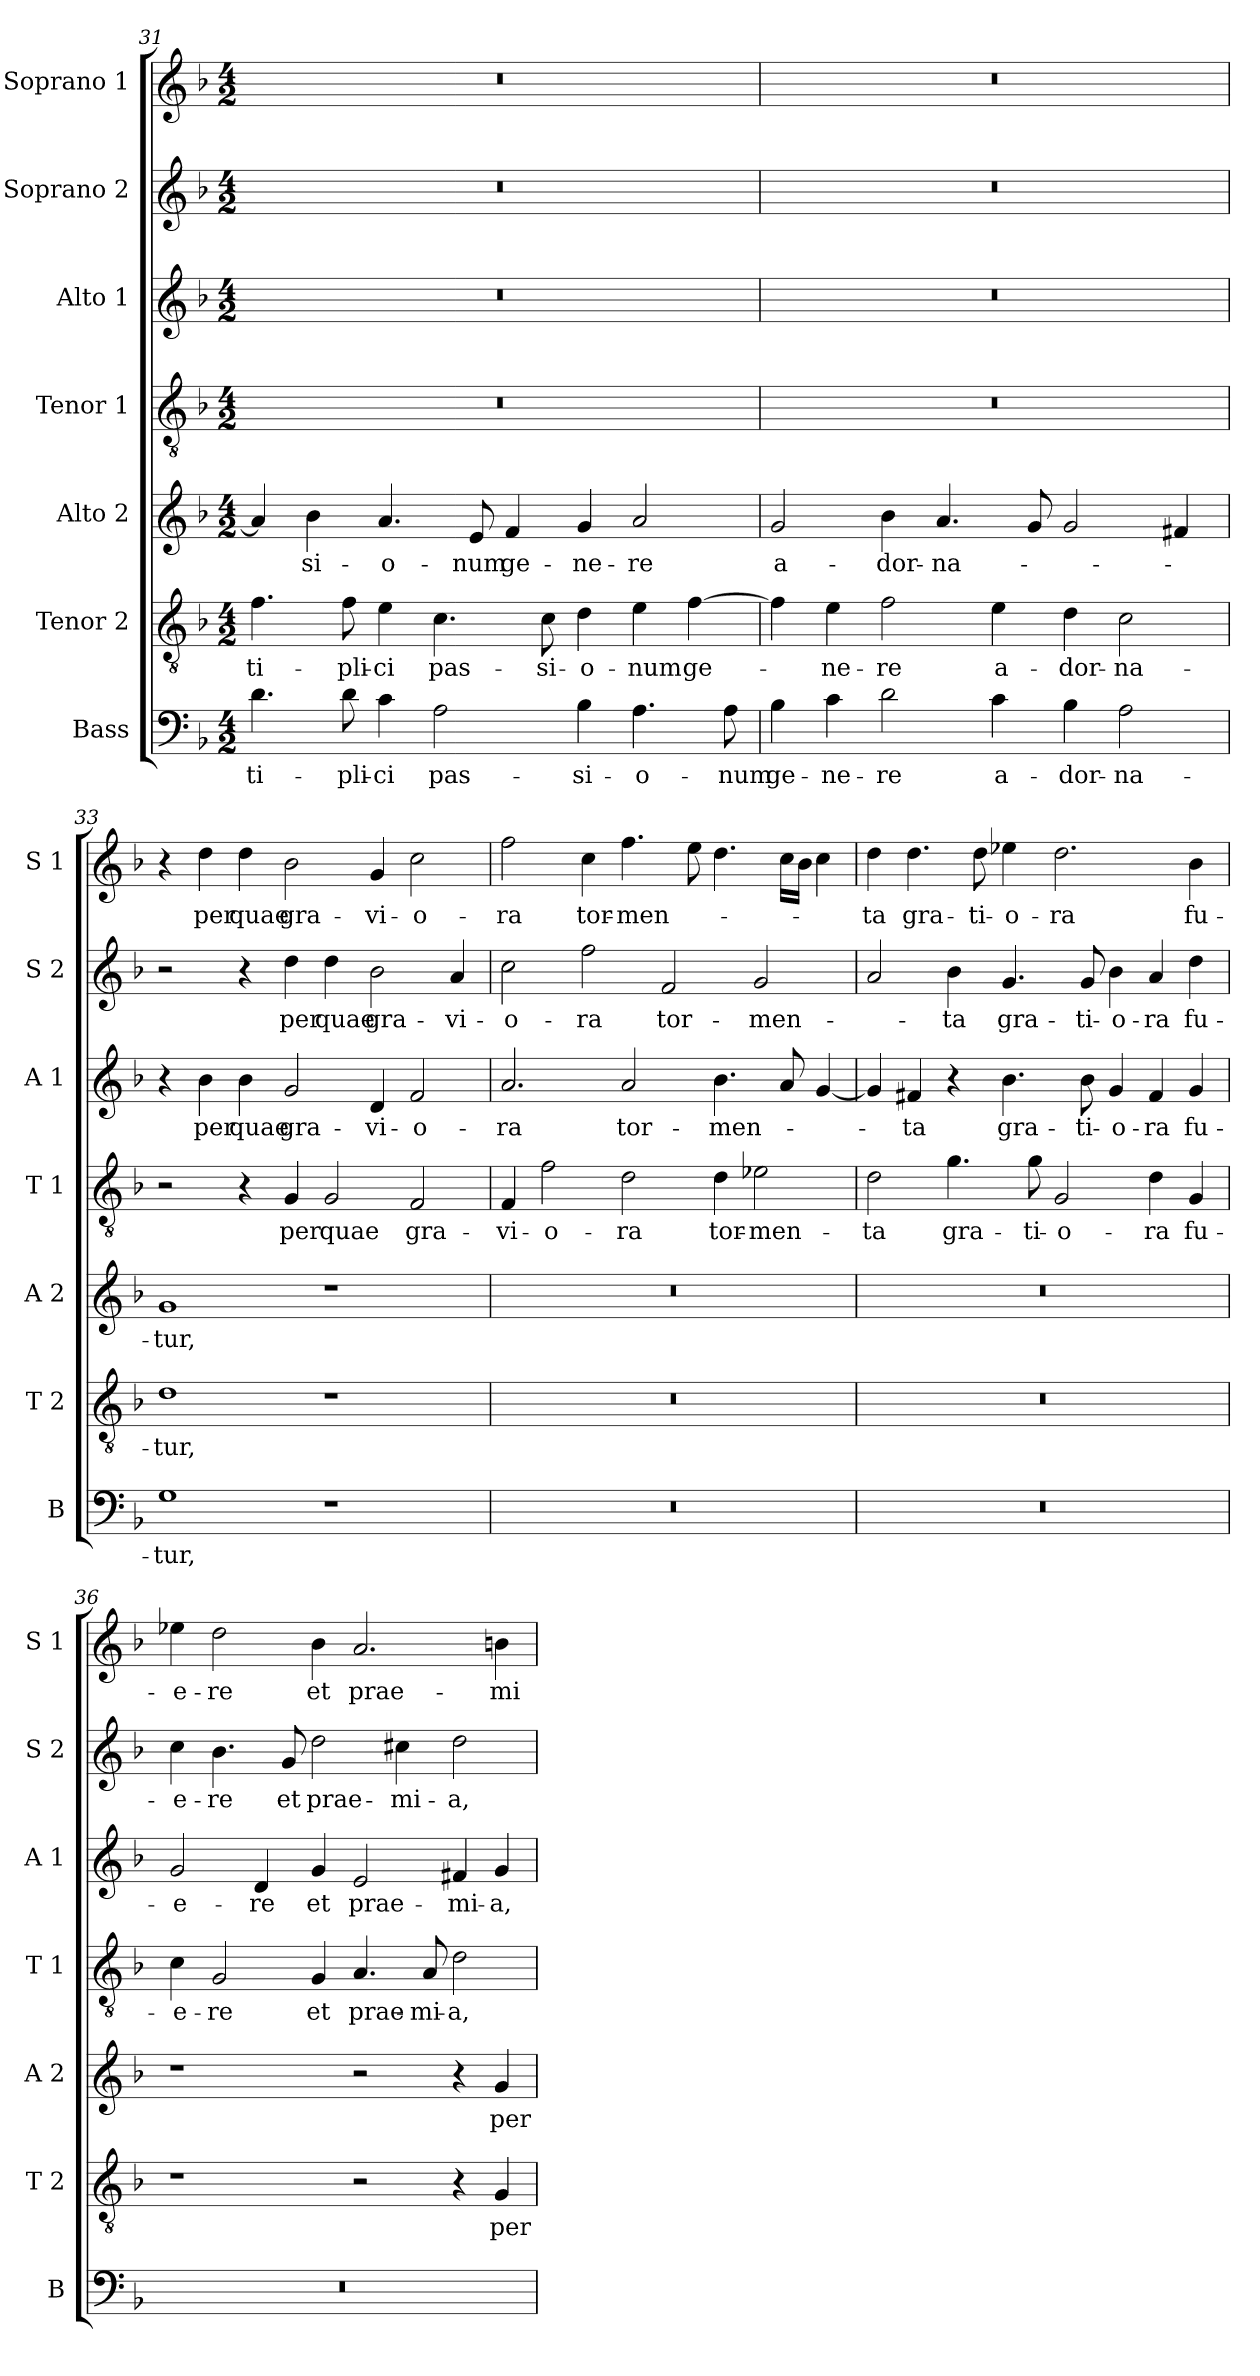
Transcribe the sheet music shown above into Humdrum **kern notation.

**kern	**text	**kern	**text	**kern	**text	**kern	**text	**kern	**text	**kern	**text	**kern	**text
*part7	*part7	*part6	*part6	*part5	*part5	*part4	*part4	*part3	*part3	*part2	*part2	*part1	*part1
*staff7	*staff7	*staff6	*staff6	*staff5	*staff5	*staff4	*staff4	*staff3	*staff3	*staff2	*staff2	*staff1	*staff1
*I"Bass	*	*I"Tenor 2	*	*I"Alto 2	*	*I"Tenor 1	*	*I"Alto 1	*	*I"Soprano 2	*	*I"Soprano 1	*
*I'B	*	*I'T 2	*	*I'A 2	*	*I'T 1	*	*I'A 1	*	*I'S 2	*	*I'S 1	*
!!LO:PB:g=z
*clefF4	*	*clefGv2	*	*clefG2	*	*clefGv2	*	*clefG2	*	*clefG2	*	*clefG2	*
*k[b-]	*	*k[b-]	*	*k[b-]	*	*k[b-]	*	*k[b-]	*	*k[b-]	*	*k[b-]	*
*F:	*	*F:	*	*F:	*	*F:	*	*F:	*	*F:	*	*F:	*
*M4/2	*	*M4/2	*	*M4/2	*	*M4/2	*	*M4/2	*	*M4/2	*	*M4/2	*
=31	=31	=31	=31	=31	=31	=31	=31	=31	=31	=31	=31	=31	=31
!	!LO:LY:b	!	!LO:LY:b	!	!	!	!	!	!	!	!	!	!
4.d\	-ti-	4.f\	-ti-	4a/]	.	0r	.	0r	.	0r	.	0r	.
!	!	!	!	!	!LO:LY:b	!	!	!	!	!	!	!	!
.	.	.	.	4b-\	-si-	.	.	.	.	.	.	.	.
!	!LO:LY:b	!	!LO:LY:b	!	!	!	!	!	!	!	!	!	!
8d\	-pli-	8f\	-pli-	.	.	.	.	.	.	.	.	.	.
!	!LO:LY:b	!	!LO:LY:b	!	!LO:LY:b	!	!	!	!	!	!	!	!
4c\	-ci	4e\	-ci	4.a/	-o-	.	.	.	.	.	.	.	.
!	!LO:LY:b	!	!LO:LY:b	!	!	!	!	!	!	!	!	!	!
2A\	pas-	4.c\	pas-	.	.	.	.	.	.	.	.	.	.
!	!	!	!	!	!LO:LY:b	!	!	!	!	!	!	!	!
.	.	.	.	8e/	-num	.	.	.	.	.	.	.	.
!	!	!	!	!	!LO:LY:b	!	!	!	!	!	!	!	!
.	.	.	.	4f/	ge-	.	.	.	.	.	.	.	.
!	!	!	!LO:LY:b	!	!	!	!	!	!	!	!	!	!
.	.	8c\	-si-	.	.	.	.	.	.	.	.	.	.
!	!LO:LY:b	!	!LO:LY:b	!	!LO:LY:b	!	!	!	!	!	!	!	!
4B-\	-si-	4d\	-o-	4g/	-ne-	.	.	.	.	.	.	.	.
!	!LO:LY:b	!	!LO:LY:b	!	!LO:LY:b	!	!	!	!	!	!	!	!
4.A\	-o-	4e\	-num	2a/	-re	.	.	.	.	.	.	.	.
!	!	!	!LO:LY:b	!	!	!	!	!	!	!	!	!	!
.	.	[4f\	ge-	.	.	.	.	.	.	.	.	.	.
!	!LO:LY:b	!	!	!	!	!	!	!	!	!	!	!	!
8A\	-num	.	.	.	.	.	.	.	.	.	.	.	.
=32	=32	=32	=32	=32	=32	=32	=32	=32	=32	=32	=32	=32	=32
!	!LO:LY:b	!	!	!	!LO:LY:b	!	!	!	!	!	!	!	!
4B-\	ge-	4f\]	.	2g/	a-	0r	.	0r	.	0r	.	0r	.
!	!LO:LY:b	!	!LO:LY:b	!	!	!	!	!	!	!	!	!	!
4c\	-ne-	4e\	-ne-	.	.	.	.	.	.	.	.	.	.
!	!LO:LY:b	!	!LO:LY:b	!	!LO:LY:b	!	!	!	!	!	!	!	!
2d\	-re	2f\	-re	4b-\	-dor-	.	.	.	.	.	.	.	.
!	!	!	!	!	!LO:LY:b	!	!	!	!	!	!	!	!
.	.	.	.	4.a/	-na-	.	.	.	.	.	.	.	.
!	!LO:LY:b	!	!LO:LY:b	!	!	!	!	!	!	!	!	!	!
4c\	a-	4e\	a-	.	.	.	.	.	.	.	.	.	.
.	.	.	.	8g/	.	.	.	.	.	.	.	.	.
!	!LO:LY:b	!	!LO:LY:b	!	!	!	!	!	!	!	!	!	!
4B-\	-dor-	4d\	-dor-	2g/	.	.	.	.	.	.	.	.	.
!	!LO:LY:b	!	!LO:LY:b	!	!	!	!	!	!	!	!	!	!
2A\	-na-	2c\	-na-	.	.	.	.	.	.	.	.	.	.
.	.	.	.	4f#X/	.	.	.	.	.	.	.	.	.
=33	=33	=33	=33	=33	=33	=33	=33	=33	=33	=33	=33	=33	=33
!	!LO:LY:b	!	!LO:LY:b	!	!LO:LY:b	!	!	!	!	!	!	!	!
1G	-tur,	1d	-tur,	1g	-tur,	2r	.	4r	.	2r	.	4r	.
!	!	!	!	!	!	!	!	!	!LO:LY:b	!	!	!	!LO:LY:b
.	.	.	.	.	.	.	.	4b-\	per	.	.	4dd\	per
!	!	!	!	!	!	!	!	!	!LO:LY:b	!	!	!	!LO:LY:b
.	.	.	.	.	.	4r	.	4b-\	quae	4r	.	4dd\	quae
!	!	!	!	!	!	!	!LO:LY:b	!	!LO:LY:b	!	!LO:LY:b	!	!LO:LY:b
.	.	.	.	.	.	4G/	per	2g/	gra-	4dd\	per	2b-\	gra-
!	!	!	!	!	!	!	!LO:LY:b	!	!	!	!LO:LY:b	!	!
1r	.	1r	.	1r	.	2G/	quae	.	.	4dd\	quae	.	.
!	!	!	!	!	!	!	!	!	!LO:LY:b	!	!LO:LY:b	!	!LO:LY:b
.	.	.	.	.	.	.	.	4d/	-vi-	2b-\	gra-	4g/	-vi-
!	!	!	!	!	!	!	!LO:LY:b	!	!LO:LY:b	!	!	!	!LO:LY:b
.	.	.	.	.	.	2F/	gra-	2f/	-o-	.	.	2cc\	-o-
!	!	!	!	!	!	!	!	!	!	!	!LO:LY:b	!	!
.	.	.	.	.	.	.	.	.	.	4a/	-vi-	.	.
!!LO:LB:g=z
=34	=34	=34	=34	=34	=34	=34	=34	=34	=34	=34	=34	=34	=34
!	!	!	!	!	!	!	!LO:LY:b	!	!LO:LY:b	!	!LO:LY:b	!	!LO:LY:b
0r	.	0r	.	0r	.	4F/	-vi-	2.a/	-ra	2cc\	-o-	2ff\	-ra
!	!	!	!	!	!	!	!LO:LY:b	!	!	!	!	!	!
.	.	.	.	.	.	2f\	-o-	.	.	.	.	.	.
!	!	!	!	!	!	!	!	!	!	!	!LO:LY:b	!	!LO:LY:b
.	.	.	.	.	.	.	.	.	.	2ff\	-ra	4cc\	tor-
!	!	!	!	!	!	!	!LO:LY:b	!	!LO:LY:b	!	!	!	!LO:LY:b
.	.	.	.	.	.	2d\	-ra	2a/	tor-	.	.	4.ff\	-men-
!	!	!	!	!	!	!	!	!	!	!	!LO:LY:b	!	!
.	.	.	.	.	.	.	.	.	.	2f/	tor-	.	.
.	.	.	.	.	.	.	.	.	.	.	.	8ee\	.
!	!	!	!	!	!	!	!LO:LY:b	!	!LO:LY:b	!	!	!	!
.	.	.	.	.	.	4d\	tor-	4.b-\	-men-	.	.	4.dd\	.
!	!	!	!	!	!	!	!LO:LY:b	!	!	!	!LO:LY:b	!	!
.	.	.	.	.	.	2e-X\	-men-	.	.	2g/	-men-	.	.
.	.	.	.	.	.	.	.	8a/	.	.	.	16cc\LL	.
.	.	.	.	.	.	.	.	.	.	.	.	16b-\JJ	.
.	.	.	.	.	.	.	.	[4g/	.	.	.	4cc\	.
=35	=35	=35	=35	=35	=35	=35	=35	=35	=35	=35	=35	=35	=35
!	!	!	!	!	!	!	!LO:LY:b	!	!	!	!	!	!LO:LY:b
0r	.	0r	.	0r	.	2d\	-ta	4g/]	.	2a/	.	4dd\	-ta
!	!	!	!	!	!	!	!	!	!LO:LY:b	!	!	!	!LO:LY:b
.	.	.	.	.	.	.	.	4f#X/	-ta	.	.	4.dd\	gra-
!	!	!	!	!	!	!	!LO:LY:b	!	!	!	!LO:LY:b	!	!
.	.	.	.	.	.	4.g\	gra-	4r	.	4b-\	-ta	.	.
!	!	!	!	!	!	!	!	!	!	!	!	!	!LO:LY:b
.	.	.	.	.	.	.	.	.	.	.	.	8dd\	-ti-
!	!	!	!	!	!	!	!	!	!LO:LY:b	!	!LO:LY:b	!	!LO:LY:b
.	.	.	.	.	.	.	.	4.b-\	gra-	4.g/	gra-	4ee-X\	-o-
!	!	!	!	!	!	!	!LO:LY:b	!	!	!	!	!	!
.	.	.	.	.	.	8g\	-ti-	.	.	.	.	.	.
!	!	!	!	!	!	!	!LO:LY:b	!	!	!	!	!	!LO:LY:b
.	.	.	.	.	.	2G/	-o-	.	.	.	.	2.dd\	-ra
!	!	!	!	!	!	!	!	!	!LO:LY:b	!	!LO:LY:b	!	!
.	.	.	.	.	.	.	.	8b-\	-ti-	8g/	-ti-	.	.
!	!	!	!	!	!	!	!	!	!LO:LY:b	!	!LO:LY:b	!	!
.	.	.	.	.	.	.	.	4g/	-o-	4b-\	-o-	.	.
!	!	!	!	!	!	!	!LO:LY:b	!	!LO:LY:b	!	!LO:LY:b	!	!
.	.	.	.	.	.	4d\	-ra	4f#/	-ra	4a/	-ra	.	.
!	!	!	!	!	!	!	!LO:LY:b	!	!LO:LY:b	!	!LO:LY:b	!	!LO:LY:b
.	.	.	.	.	.	4G/	fu-	4g/	fu-	4dd\	fu-	4b-\	fu-
=36	=36	=36	=36	=36	=36	=36	=36	=36	=36	=36	=36	=36	=36
!	!	!	!	!	!	!	!LO:LY:b	!	!LO:LY:b	!	!LO:LY:b	!	!LO:LY:b
0r	.	1r	.	1r	.	4c\	-e-	2g/	-e-	4cc\	-e-	4ee-X\	-e-
!	!	!	!	!	!	!	!LO:LY:b	!	!	!	!LO:LY:b	!	!LO:LY:b
.	.	.	.	.	.	2G/	-re	.	.	4.b-\	-re	2dd\	-re
!	!	!	!	!	!	!	!	!	!LO:LY:b	!	!	!	!
.	.	.	.	.	.	.	.	4d/	-re	.	.	.	.
!	!	!	!	!	!	!	!	!	!	!	!LO:LY:b	!	!
.	.	.	.	.	.	.	.	.	.	8g/	et	.	.
!	!	!	!	!	!	!	!LO:LY:b	!	!LO:LY:b	!	!LO:LY:b	!	!LO:LY:b
.	.	.	.	.	.	4G/	et	4g/	et	2dd\	prae-	4b-\	et
!	!	!	!	!	!	!	!LO:LY:b	!	!LO:LY:b	!	!	!	!LO:LY:b
.	.	2r	.	2r	.	4.A/	prae-	2e/	prae-	.	.	2.a/	prae-
!	!	!	!	!	!	!	!	!	!	!	!LO:LY:b	!	!
.	.	.	.	.	.	.	.	.	.	4cc#X\	-mi-	.	.
!	!	!	!	!	!	!	!LO:LY:b	!	!	!	!	!	!
.	.	.	.	.	.	8A/	-mi-	.	.	.	.	.	.
!	!	!	!	!	!	!	!LO:LY:b	!	!LO:LY:b	!	!LO:LY:b	!	!
.	.	4r	.	4r	.	2d\	-a,	4f#X/	-mi-	2dd\	-a,	.	.
!	!	!	!LO:LY:b	!	!LO:LY:b	!	!	!	!LO:LY:b	!	!	!	!LO:LY:b
.	.	4G/	per	4g/	per	.	.	4g/	-a,	.	.	4bn\	-mi-
=	=	=	=	=	=	=	=	=	=	=	=	=	=
*-	*-	*-	*-	*-	*-	*-	*-	*-	*-	*-	*-	*-	*-
